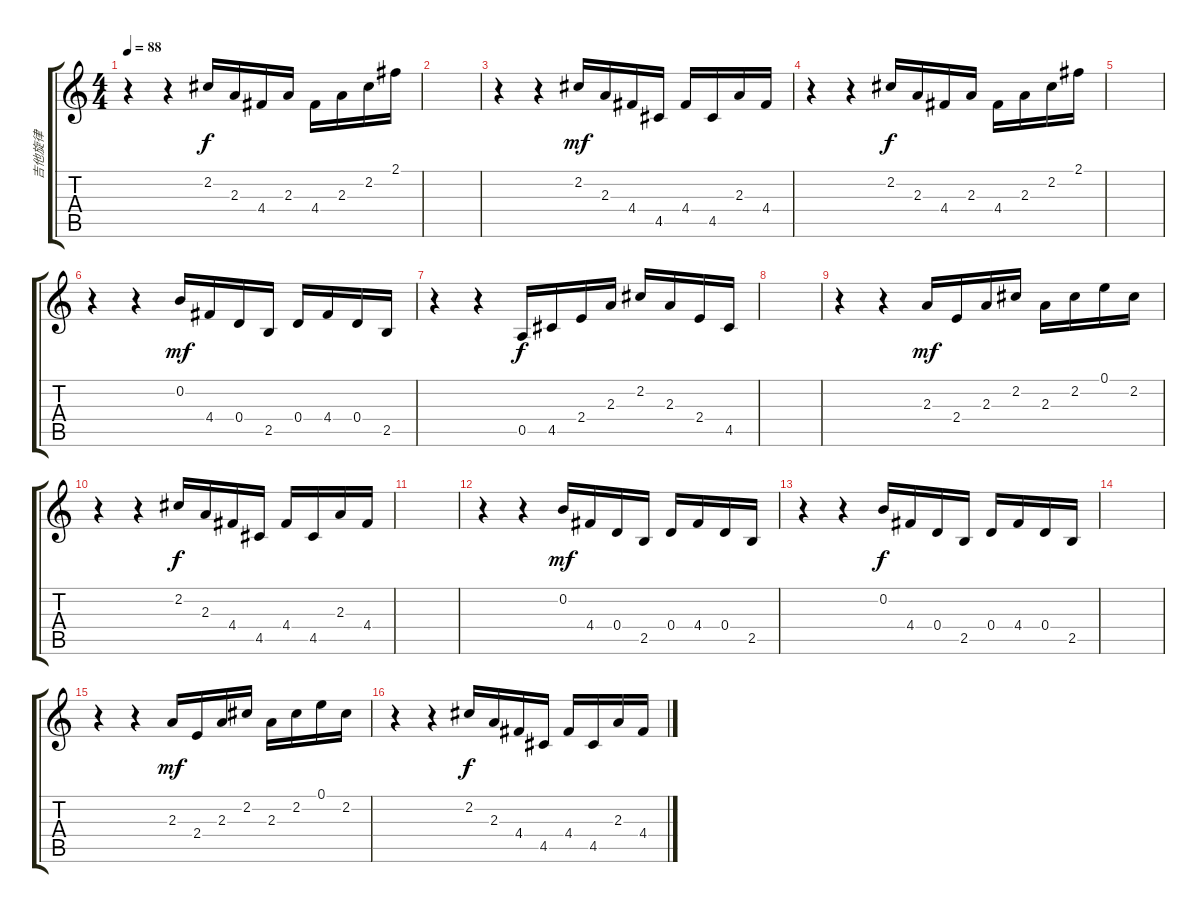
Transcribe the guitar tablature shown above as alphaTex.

\track ("吉他旋律" "吉他旋律") {instrument acousticguitarnylon}
\staff {score tabs}
\tuning (E4 B3 G3 D3 A2 E2) {hide}
\ts (4 4)
\tempo 88
\clef g2
\ks c
r.4{dy mf} r.4 2.2.16{dy f} 2.3.16 4.4.16 2.3.16 4.4.16 2.3.16 2.2.16 2.1.16 |
|
r.4 r.4 2.2.16{dy mf} 2.3.16 4.4.16 4.5.16 4.4.16 4.5.16 2.3.16 4.4.16 |
r.4 r.4 2.2.16{dy f} 2.3.16 4.4.16 2.3.16 4.4.16 2.3.16 2.2.16 2.1.16 |
|
r.4 r.4 0.2.16{dy mf} 4.4.16 0.4.16 2.5.16 0.4.16 4.4.16 0.4.16 2.5.16 |
r.4 r.4 0.5.16{dy f} 4.5.16 2.4.16 2.3.16 2.2.16 2.3.16 2.4.16 4.5.16 |
|
r.4 r.4 2.3.16{dy mf} 2.4.16 2.3.16 2.2.16 2.3.16 2.2.16 0.1.16 2.2.16 |
r.4 r.4 2.2.16{dy f} 2.3.16 4.4.16 4.5.16 4.4.16 4.5.16 2.3.16 4.4.16 |
|
r.4 r.4 0.2.16{dy mf} 4.4.16 0.4.16 2.5.16 0.4.16 4.4.16 0.4.16 2.5.16 |
r.4 r.4 0.2.16{dy f} 4.4.16 0.4.16 2.5.16 0.4.16 4.4.16 0.4.16 2.5.16 |
|
r.4 r.4 2.3.16{dy mf} 2.4.16 2.3.16 2.2.16 2.3.16 2.2.16 0.1.16 2.2.16 |
r.4 r.4 2.2.16{dy f} 2.3.16 4.4.16 4.5.16 4.4.16 4.5.16 2.3.16 4.4.16
